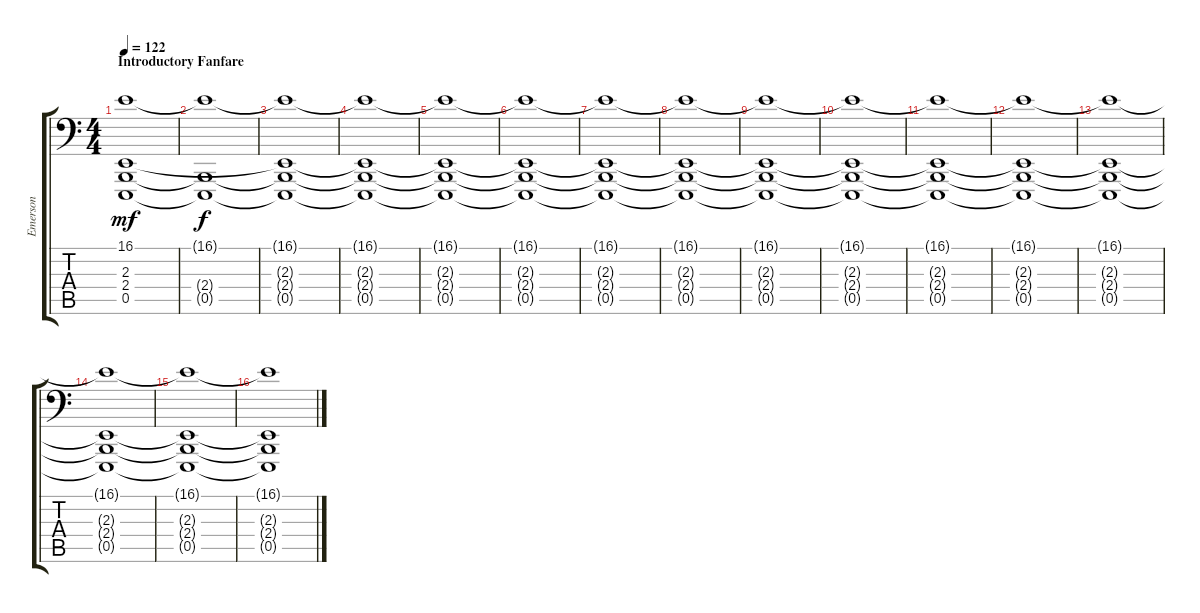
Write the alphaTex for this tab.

\track ("Emerson" "Emerson") {instrument lead2sawtooth}
\staff {score tabs}
\tuning (C3 G2 D2 A1 E1 B0) {hide}
\ts (4 4)
\section ("" "Introductory Fanfare")
\tempo 122
\clef f4
\ks c
(16.1 2.3 2.4 0.5).1{dy mf instrument lead2sawtooth} |
(16.1{t} 2.4{t} 0.5{t}).1{dy f} |
(16.1{t} 2.3{t} 2.4{t} 0.5{t}).1 |
(16.1{t} 2.3{t} 2.4{t} 0.5{t}).1 |
(16.1{t} 2.3{t} 2.4{t} 0.5{t}).1 |
(16.1{t} 2.3{t} 2.4{t} 0.5{t}).1 |
(16.1{t} 2.3{t} 2.4{t} 0.5{t}).1 |
(16.1{t} 2.3{t} 2.4{t} 0.5{t}).1 |
(16.1{t} 2.3{t} 2.4{t} 0.5{t}).1 |
(16.1{t} 2.3{t} 2.4{t} 0.5{t}).1 |
(16.1{t} 2.3{t} 2.4{t} 0.5{t}).1 |
(16.1{t} 2.3{t} 2.4{t} 0.5{t}).1 |
(16.1{t} 2.3{t} 2.4{t} 0.5{t}).1 |
(16.1{t} 2.3{t} 2.4{t} 0.5{t}).1 |
(16.1{t} 2.3{t} 2.4{t} 0.5{t}).1 |
(16.1{t} 2.3{t} 2.4{t} 0.5{t}).1
